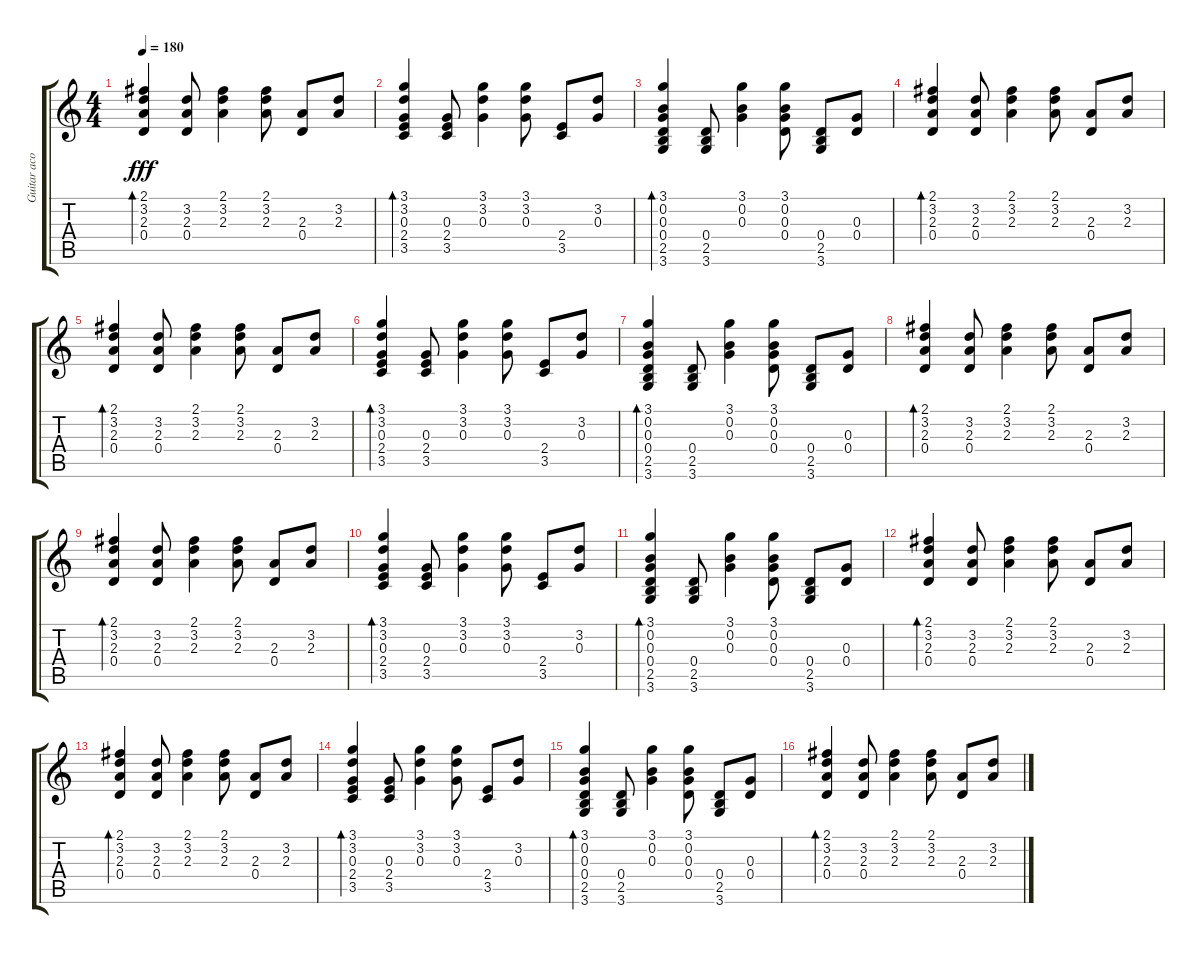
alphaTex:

\track ("Guitar acoustique" "Guitar aco") {instrument acousticguitarsteel}
\staff {score tabs}
\tuning (E4 B3 G3 D3 A2 E2) {hide}
\ts (4 4)
\tempo 180
\clef g2
\ks c
(2.1 3.2 2.3 0.4).4{bd 240 dy fff instrument acousticguitarsteel} (3.2 2.3 0.4).8 (2.1 3.2 2.3).4 (2.1 3.2 2.3).8 (2.3 0.4).8 (3.2 2.3).8 |
(3.1 3.2 0.3 2.4 3.5).4{bd 240} (0.3 2.4 3.5).8 (3.1 3.2 0.3).4 (3.1 3.2 0.3).8 (2.4 3.5).8 (3.2 0.3).8 |
(3.1 0.2 0.3 0.4 2.5 3.6).4{bd 240} (0.4 2.5 3.6).8 (3.1 0.2 0.3).4 (3.1 0.2 0.3 0.4).8 (0.4 2.5 3.6).8 (0.3 0.4).8 |
(2.1 3.2 2.3 0.4).4{bd 240} (3.2 2.3 0.4).8 (2.1 3.2 2.3).4 (2.1 3.2 2.3).8 (2.3 0.4).8 (3.2 2.3).8 |
(2.1 3.2 2.3 0.4).4{bd 240} (3.2 2.3 0.4).8 (2.1 3.2 2.3).4 (2.1 3.2 2.3).8 (2.3 0.4).8 (3.2 2.3).8 |
(3.1 3.2 0.3 2.4 3.5).4{bd 240} (0.3 2.4 3.5).8 (3.1 3.2 0.3).4 (3.1 3.2 0.3).8 (2.4 3.5).8 (3.2 0.3).8 |
(3.1 0.2 0.3 0.4 2.5 3.6).4{bd 240} (0.4 2.5 3.6).8 (3.1 0.2 0.3).4 (3.1 0.2 0.3 0.4).8 (0.4 2.5 3.6).8 (0.3 0.4).8 |
(2.1 3.2 2.3 0.4).4{bd 240} (3.2 2.3 0.4).8 (2.1 3.2 2.3).4 (2.1 3.2 2.3).8 (2.3 0.4).8 (3.2 2.3).8 |
(2.1 3.2 2.3 0.4).4{bd 240} (3.2 2.3 0.4).8 (2.1 3.2 2.3).4 (2.1 3.2 2.3).8 (2.3 0.4).8 (3.2 2.3).8 |
(3.1 3.2 0.3 2.4 3.5).4{bd 240} (0.3 2.4 3.5).8 (3.1 3.2 0.3).4 (3.1 3.2 0.3).8 (2.4 3.5).8 (3.2 0.3).8 |
(3.1 0.2 0.3 0.4 2.5 3.6).4{bd 240} (0.4 2.5 3.6).8 (3.1 0.2 0.3).4 (3.1 0.2 0.3 0.4).8 (0.4 2.5 3.6).8 (0.3 0.4).8 |
(2.1 3.2 2.3 0.4).4{bd 240} (3.2 2.3 0.4).8 (2.1 3.2 2.3).4 (2.1 3.2 2.3).8 (2.3 0.4).8 (3.2 2.3).8 |
(2.1 3.2 2.3 0.4).4{bd 240} (3.2 2.3 0.4).8 (2.1 3.2 2.3).4 (2.1 3.2 2.3).8 (2.3 0.4).8 (3.2 2.3).8 |
(3.1 3.2 0.3 2.4 3.5).4{bd 240} (0.3 2.4 3.5).8 (3.1 3.2 0.3).4 (3.1 3.2 0.3).8 (2.4 3.5).8 (3.2 0.3).8 |
(3.1 0.2 0.3 0.4 2.5 3.6).4{bd 240} (0.4 2.5 3.6).8 (3.1 0.2 0.3).4 (3.1 0.2 0.3 0.4).8 (0.4 2.5 3.6).8 (0.3 0.4).8 |
(2.1 3.2 2.3 0.4).4{bd 240} (3.2 2.3 0.4).8 (2.1 3.2 2.3).4 (2.1 3.2 2.3).8 (2.3 0.4).8 (3.2 2.3).8
